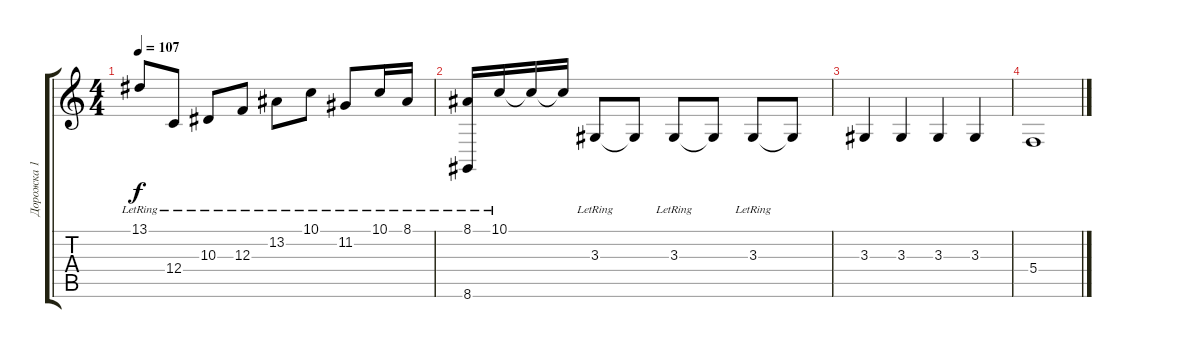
\track ("Дорожка 1" "Дорожка 1") {instrument brightacousticpiano}
\staff {score tabs}
\tuning (D4 A3 F3 C3 G2 C2) {hide}
\ts (4 4)
\tempo 107
\clef g2
\ks c
13.1{lr}.8{dy f} 12.4{lr}.8 10.3{lr}.8 12.3{lr}.8 13.2{lr}.8 10.1{lr}.8 11.2{lr}.8 10.1{lr}.16 8.1{lr}.16 |
(8.1{lr} 8.6{lr}).16 10.1{lr}.16 10.1{t}.16 10.1{t}.16 3.3{lr}.8 3.3{t}.8 3.3{lr}.8 3.3{t}.8 3.3{lr}.8 3.3{t}.8 |
3.3.4 3.3.4 3.3.4 3.3.4 |
5.4.1
